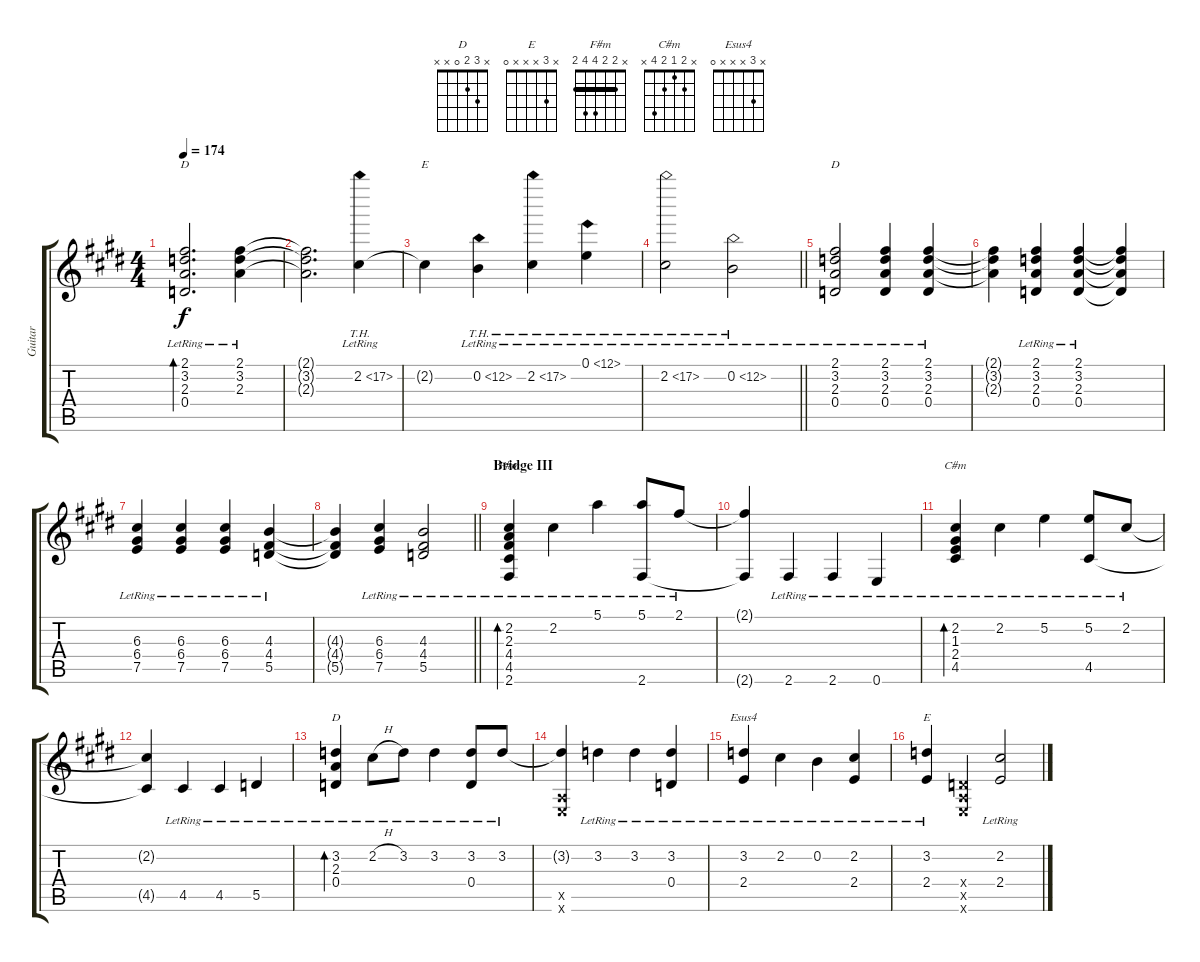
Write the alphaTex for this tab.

\track ("Guitar" "Guitar") {instrument acousticguitarsteel}
\staff {score tabs}
\tuning (E4 B3 G3 D3 A2 E2) {hide}
\chord ("D" 2 3 2 0 x x) {barre 2}
\chord ("E" x x x x x x)
\chord ("D" x x x x x x)
\chord ("F#m" x 2 2 4 4 2) {barre 2}
\chord ("C#m" x 2 1 2 4 x)
\chord ("D" x 3 2 0 x x)
\chord ("Esus4" x 3 x x x 0)
\chord ("E" x 3 x x x 0)
\ts (4 4)
\tempo 174
\clef g2
\ks e
(2.1{lr} 3.2{lr} 2.3{lr} 0.4{lr}).2{d bd 480 ch "D" dy f} (2.1{lr} 3.2{lr} 2.3{lr}).4 |
(2.1{t} 3.2{t} 2.3{t}).2{d} 2.2{th 15 lr}.4 |
2.2{t}.4{ch "E"} 0.2{th 12 lr}.4 2.2{th 15 lr}.4 0.1{th 12 lr}.4 |
\barLineRight lightlight
2.2{th 15 lr}.2 0.2{th 12 lr}.2 |
\section ("" "")
(2.1{lr} 3.2{lr} 2.3{lr} 0.4{lr}).2{ch "D"} (2.1{lr} 3.2{lr} 2.3{lr} 0.4{lr}).4 (2.1{lr} 3.2{lr} 2.3{lr} 0.4{lr}).4 |
(2.1{t} 3.2{t} 2.3{t}).4 (2.1{lr} 3.2{lr} 2.3{lr} 0.4{lr}).4 (2.1{lr} 3.2{lr} 2.3{lr} 0.4{lr}).4 (2.1{t} 3.2{t} 2.3{t} 0.4{t}).4 |
(6.3{lr} 6.4{lr} 7.5{lr}).4 (6.3{lr} 6.4{lr} 7.5{lr}).4 (6.3{lr} 6.4{lr} 7.5{lr}).4 (4.3{lr} 4.4{lr} 5.5{lr}).4 |
\barLineRight lightlight
(4.3{t} 4.4{t} 5.5{t}).4 (6.3{lr} 6.4{lr} 7.5{lr}).4 (4.3{lr} 4.4{lr} 5.5{lr}).2 |
\section ("" "Bridge III")
(2.2{lr} 2.3{lr} 4.4{lr} 4.5{lr} 2.6{lr}).4{bd 480 ch "F#m"} 2.2{lr}.4 5.1{lr}.4 (5.1{lr} 2.6{lr}).8 2.1{lr}.8 |
(2.1{t} 2.6{t}).4 2.6{lr}.4 2.6{lr}.4 0.6{lr}.4 |
(2.2{lr} 1.3{lr} 2.4{lr} 4.5{lr}).4{bd 120 ch "C#m"} 2.2{lr}.4 5.2{lr}.4 (5.2{lr} 4.5{lr}).8 2.2{lr}.8 |
(2.2{t} 4.5{t}).4 4.5{lr}.4 4.5{lr}.4 5.5{lr}.4 |
(3.2{lr} 2.3{lr} 0.4{lr}).4{bd 480 ch "D"} 2.2{h lr}.8 3.2{lr}.8 3.2{lr}.4 (3.2{lr} 0.4{lr}).8 3.2{lr}.8 |
(3.2{t} 0.5{x} 0.6{x}).4 3.2{lr}.4 3.2{lr}.4 (3.2{lr} 0.4{lr}).4 |
(3.2{lr} 2.4{lr}).4{ch "Esus4"} 2.2{lr}.4 0.2{lr}.4 (2.2{lr} 2.4{lr}).4 |
(3.2{lr} 2.4{lr}).4{ch "E"} (0.4{x} 0.5{x} 0.6{x}).4 (2.2{lr} 2.4{lr}).2
